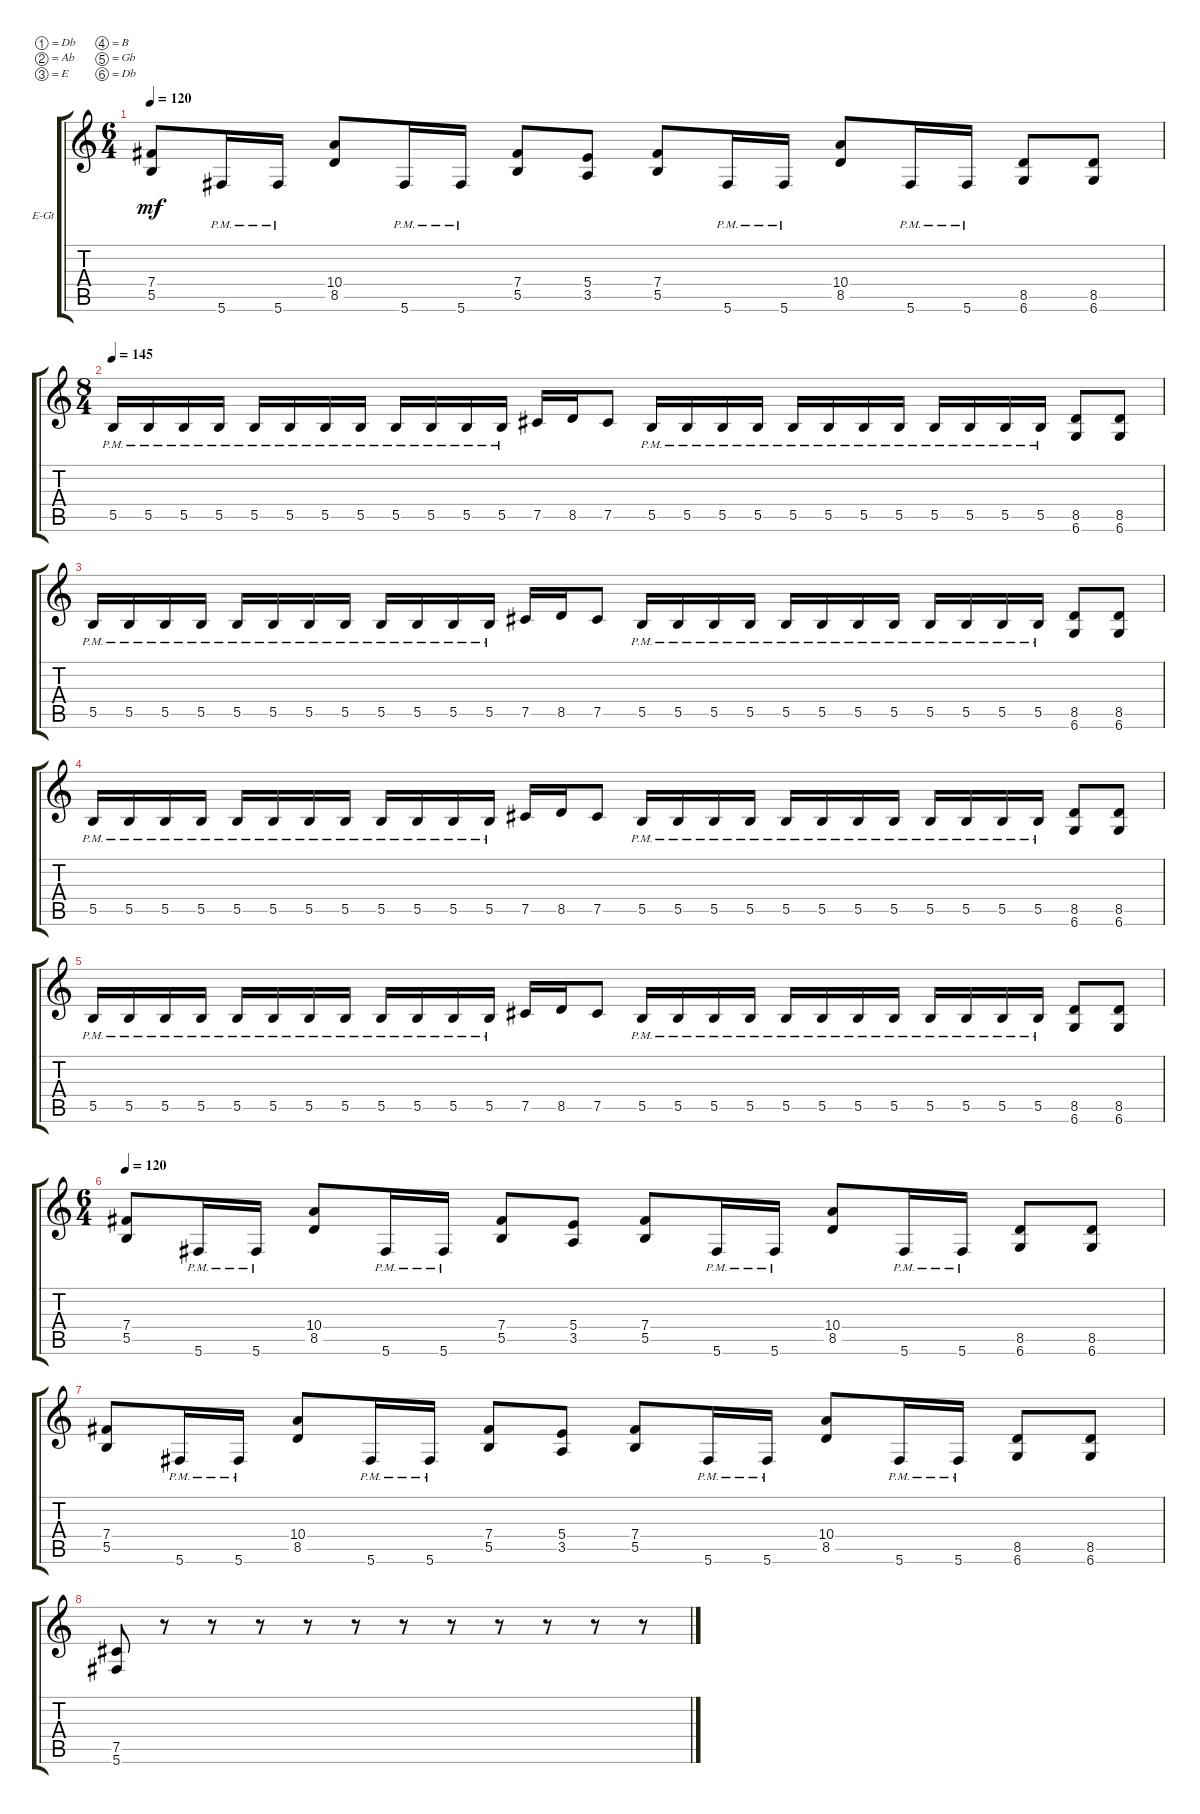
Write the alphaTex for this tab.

\defaultSystemsLayout 4
\bracketExtendMode groupsimilarinstruments
\firstSystemTrackNameOrientation horizontal
\otherSystemsTrackNameOrientation horizontal
\track ("Electric Guitar" "E-Gt") {instrument distortionguitar}
\staff {score tabs}
\tuning (Db4 Ab3 E3 B2 Gb2 Db2)
\ts (6 4)
\tempo 120
\clef g2
\ks c
(5.5 7.4).8{dy mf} 5.6{pm}.16 5.6{pm}.16 (8.5 10.4).8 5.6{pm}.16 5.6{pm}.16 (5.5 7.4).8 (3.5 5.4).8 (5.5 7.4).8 5.6{pm}.16 5.6{pm}.16 (8.5 10.4).8 5.6{pm}.16 5.6{pm}.16 (6.6 8.5).8 (6.6 8.5).8 |
\ts (8 4)
\tempo 145
5.5{pm}.16 5.5{pm}.16 5.5{pm}.16 5.5{pm}.16 5.5{pm}.16 5.5{pm}.16 5.5{pm}.16 5.5{pm}.16 5.5{pm}.16 5.5{pm}.16 5.5{pm}.16 5.5{pm}.16 7.5.16 8.5.16 7.5.8 5.5{pm}.16 5.5{pm}.16 5.5{pm}.16 5.5{pm}.16 5.5{pm}.16 5.5{pm}.16 5.5{pm}.16 5.5{pm}.16 5.5{pm}.16 5.5{pm}.16 5.5{pm}.16 5.5{pm}.16 (6.6 8.5).8 (6.6 8.5).8 |
5.5{pm}.16 5.5{pm}.16 5.5{pm}.16 5.5{pm}.16 5.5{pm}.16 5.5{pm}.16 5.5{pm}.16 5.5{pm}.16 5.5{pm}.16 5.5{pm}.16 5.5{pm}.16 5.5{pm}.16 7.5.16 8.5.16 7.5.8 5.5{pm}.16 5.5{pm}.16 5.5{pm}.16 5.5{pm}.16 5.5{pm}.16 5.5{pm}.16 5.5{pm}.16 5.5{pm}.16 5.5{pm}.16 5.5{pm}.16 5.5{pm}.16 5.5{pm}.16 (6.6 8.5).8 (6.6 8.5).8 |
5.5{pm}.16 5.5{pm}.16 5.5{pm}.16 5.5{pm}.16 5.5{pm}.16 5.5{pm}.16 5.5{pm}.16 5.5{pm}.16 5.5{pm}.16 5.5{pm}.16 5.5{pm}.16 5.5{pm}.16 7.5.16 8.5.16 7.5.8 5.5{pm}.16 5.5{pm}.16 5.5{pm}.16 5.5{pm}.16 5.5{pm}.16 5.5{pm}.16 5.5{pm}.16 5.5{pm}.16 5.5{pm}.16 5.5{pm}.16 5.5{pm}.16 5.5{pm}.16 (6.6 8.5).8 (6.6 8.5).8 |
5.5{pm}.16 5.5{pm}.16 5.5{pm}.16 5.5{pm}.16 5.5{pm}.16 5.5{pm}.16 5.5{pm}.16 5.5{pm}.16 5.5{pm}.16 5.5{pm}.16 5.5{pm}.16 5.5{pm}.16 7.5.16 8.5.16 7.5.8 5.5{pm}.16 5.5{pm}.16 5.5{pm}.16 5.5{pm}.16 5.5{pm}.16 5.5{pm}.16 5.5{pm}.16 5.5{pm}.16 5.5{pm}.16 5.5{pm}.16 5.5{pm}.16 5.5{pm}.16 (6.6 8.5).8 (6.6 8.5).8 |
\ts (6 4)
\tempo 120
(5.5 7.4).8 5.6{pm}.16 5.6{pm}.16 (8.5 10.4).8 5.6{pm}.16 5.6{pm}.16 (5.5 7.4).8 (3.5 5.4).8 (5.5 7.4).8 5.6{pm}.16 5.6{pm}.16 (8.5 10.4).8 5.6{pm}.16 5.6{pm}.16 (6.6 8.5).8 (6.6 8.5).8 |
(5.5 7.4).8 5.6{pm}.16 5.6{pm}.16 (8.5 10.4).8 5.6{pm}.16 5.6{pm}.16 (5.5 7.4).8 (3.5 5.4).8 (5.5 7.4).8 5.6{pm}.16 5.6{pm}.16 (8.5 10.4).8 5.6{pm}.16 5.6{pm}.16 (6.6 8.5).8 (6.6 8.5).8 |
(5.6 7.5).8 r.8 r.8 r.8 r.8 r.8 r.8 r.8 r.8 r.8 r.8 r.8
